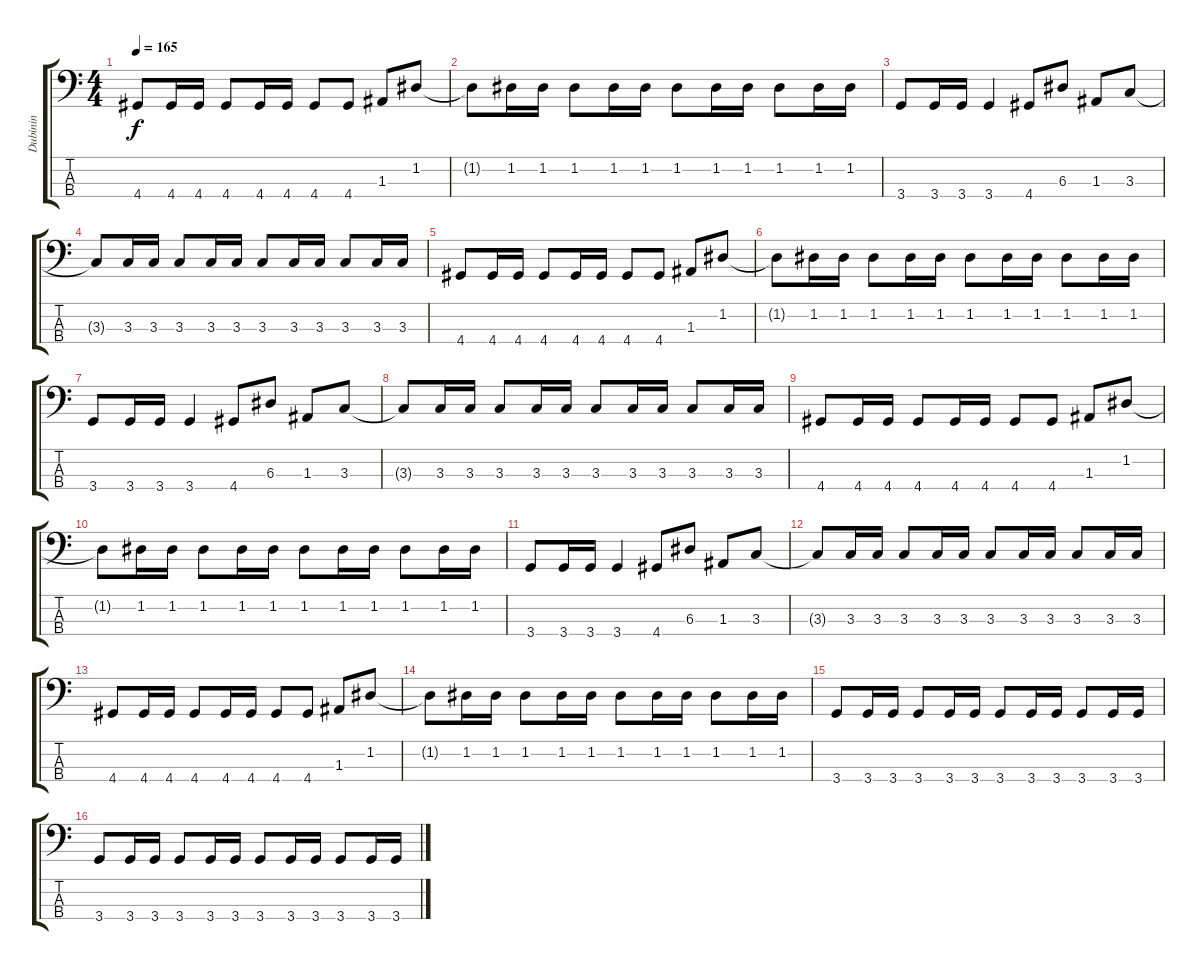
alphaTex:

\track ("Dubinin" "Dubinin") {instrument electricbassfinger}
\staff {score tabs}
\tuning (G2 D2 A1 E1) {hide}
\ts (4 4)
\tempo 165
\clef f4
\ks c
4.4.8{dy f} 4.4.16 4.4.16 4.4.8 4.4.16 4.4.16 4.4.8 4.4.8 1.3.8 1.2.8 |
1.2{t}.8 1.2.16 1.2.16 1.2.8 1.2.16 1.2.16 1.2.8 1.2.16 1.2.16 1.2.8 1.2.16 1.2.16 |
3.4.8 3.4.16 3.4.16 3.4.4 4.4.8 6.3.8 1.3.8 3.3.8 |
3.3{t}.8 3.3.16 3.3.16 3.3.8 3.3.16 3.3.16 3.3.8 3.3.16 3.3.16 3.3.8 3.3.16 3.3.16 |
4.4.8 4.4.16 4.4.16 4.4.8 4.4.16 4.4.16 4.4.8 4.4.8 1.3.8 1.2.8 |
1.2{t}.8 1.2.16 1.2.16 1.2.8 1.2.16 1.2.16 1.2.8 1.2.16 1.2.16 1.2.8 1.2.16 1.2.16 |
3.4.8 3.4.16 3.4.16 3.4.4 4.4.8 6.3.8 1.3.8 3.3.8 |
3.3{t}.8 3.3.16 3.3.16 3.3.8 3.3.16 3.3.16 3.3.8 3.3.16 3.3.16 3.3.8 3.3.16 3.3.16 |
4.4.8 4.4.16 4.4.16 4.4.8 4.4.16 4.4.16 4.4.8 4.4.8 1.3.8 1.2.8 |
1.2{t}.8 1.2.16 1.2.16 1.2.8 1.2.16 1.2.16 1.2.8 1.2.16 1.2.16 1.2.8 1.2.16 1.2.16 |
3.4.8 3.4.16 3.4.16 3.4.4 4.4.8 6.3.8 1.3.8 3.3.8 |
3.3{t}.8 3.3.16 3.3.16 3.3.8 3.3.16 3.3.16 3.3.8 3.3.16 3.3.16 3.3.8 3.3.16 3.3.16 |
4.4.8 4.4.16 4.4.16 4.4.8 4.4.16 4.4.16 4.4.8 4.4.8 1.3.8 1.2.8 |
1.2{t}.8 1.2.16 1.2.16 1.2.8 1.2.16 1.2.16 1.2.8 1.2.16 1.2.16 1.2.8 1.2.16 1.2.16 |
3.4.8 3.4.16 3.4.16 3.4.8 3.4.16 3.4.16 3.4.8 3.4.16 3.4.16 3.4.8 3.4.16 3.4.16 |
3.4.8 3.4.16 3.4.16 3.4.8 3.4.16 3.4.16 3.4.8 3.4.16 3.4.16 3.4.8 3.4.16 3.4.16
